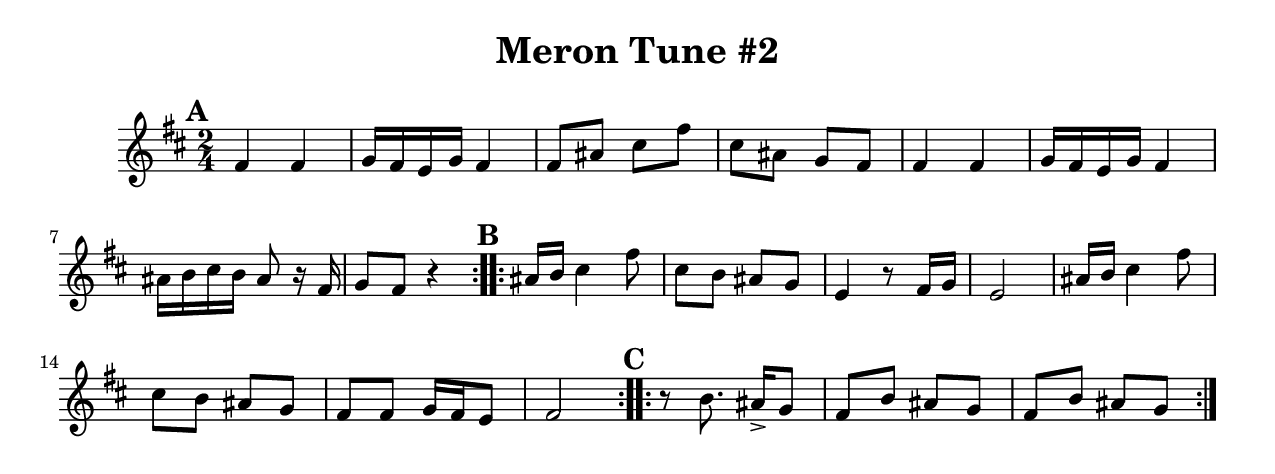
\version "2.18.0"
\include "english.ly"
\paper{
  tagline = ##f
  print-all-headers = ##t
  #(set-paper-size "letter")
}
date = #(strftime "%d-%m-%Y" (localtime (current-time)))

%\markup{ \italic{ " Updated " \date  }  }

%\markup{ Got something to say? }

global = {
  \clef treble
  \key b \minor
  \time 2/4

  \set Score.markFormatter = #format-mark-box-alphabet
}

%#################################### Melody ########################
melody = \relative c' {
  \global
  %\partial 16*3 a16 d f   %lead in notes

  \repeat volta 2{
    \mark \default
    fs4 fs
    g16 fs e g fs4
    fs8 as cs fs
    cs8 as g fs

    fs4 fs
    g16 fs e g fs4
    as16 b cs b as8 r16 fs
    g8 fs r4|
  }
  %\alternative { { }{ } }

  \repeat volta 2{
    \mark \default
    as16 b cs4 fs8|
    cs8 b as g
    e4 r8 fs16 g|
    e2

    as16 b cs4 fs8|
    cs8 b as g
    fs8 fs g16 fs e8|
    fs2
  }
  % \alternative { { }{ } }
  \repeat volta 2{
    \mark \default
    r8 b8. as16-> g8
    fs8 b as g
    fs8 b as g
  }
}
%################################# Lyrics #####################
%\addlyrics{  }
%################################# Chords #######################
harmonies = \chordmode {

}

\score {
  <<
    \new ChordNames {
      \set chordChanges = ##t
      \harmonies
    }
    \new Staff
    \melody
  >>
  \header{
    title= "Meron Tune #2"
    subtitle=""
    composer= ""
    instrument =""
    arranger= ""
  }
  \layout{indent = 1.0\cm}
  \midi {
    \tempo 4 = 120

    % \midi { }
  }
}
%{
% more verses:
\markup{}
\markup {
  \fill-line {
    \hspace #0.1 % distance from left margin
    \column {
      \line { "1."
	\column {
	  ""
	}
      }
      \hspace #0.2 % vertical distance between verses
      \line { "2."
	\column {
	 ""
	}
      }
    }
    \hspace #0.1  % horiz. distance between columns
    \column {
      \line { "3."
	\column {
	  ""
	}
      }
      \hspace #0.2 % distance between verses
      \line { "4."
	\column {
	 ""
	}
      }
    }
    \hspace #0.1 % distance to right margin
  }
}

%}
